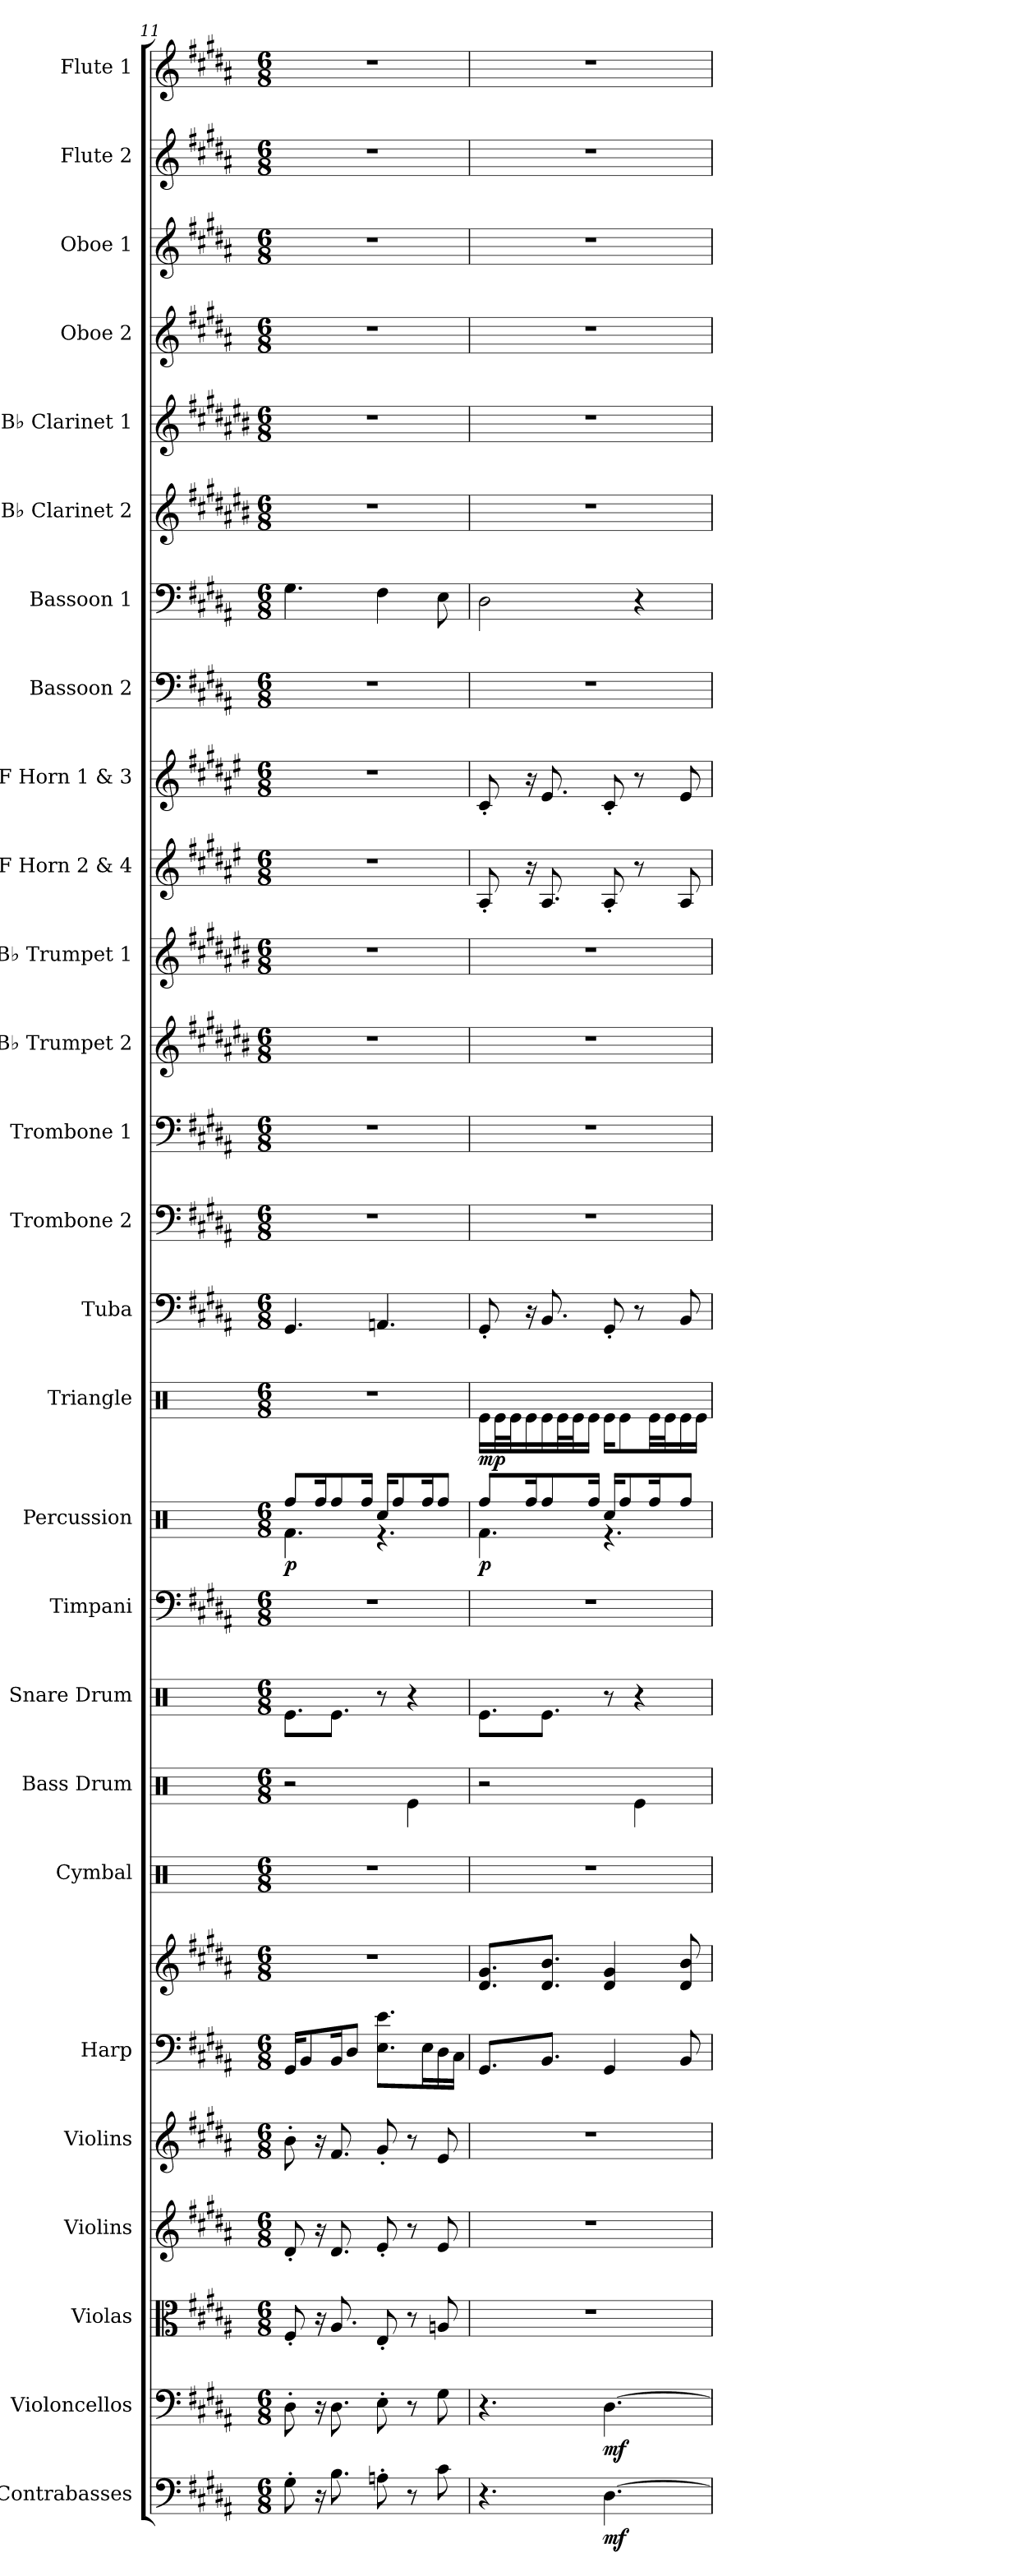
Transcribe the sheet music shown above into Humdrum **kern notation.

**kern	**dynam	**kern	**dynam	**kern	**kern	**kern	**kern	**kern	**kern	**kern	**kern	**kern	**kern	**dynam	**kern	**dynam	**kern	**kern	**kern	**kern	**kern	**kern	**kern	**kern	**kern	**kern	**kern	**kern	**kern	**kern	**kern
*part27	*part27	*part26	*part26	*part25	*part24	*part23	*part22	*part22	*part21	*part20	*part19	*part18	*part17	*part17	*part16	*part16	*part15	*part14	*part13	*part12	*part11	*part10	*part9	*part8	*part7	*part6	*part5	*part4	*part3	*part2	*part1
*staff28	*staff28	*staff27	*staff27	*staff26	*staff25	*staff24	*staff23	*staff22	*staff21	*staff20	*staff19	*staff18	*staff17	*staff17	*staff16	*staff16	*staff15	*staff14	*staff13	*staff12	*staff11	*staff10	*staff9	*staff8	*staff7	*staff6	*staff5	*staff4	*staff3	*staff2	*staff1
*I"Contrabasses	*	*I"Violoncellos	*	*I"Violas	*I"Violins	*I"Violins	*I"Harp	*	*I"Cymbal	*I"Bass Drum	*I"Snare Drum	*I"Timpani	*I"Percussion	*	*I"Triangle	*	*I"Tuba	*I"Trombone 2	*I"Trombone 1	*I"B♭ Trumpet 2	*I"B♭ Trumpet 1	*I"F Horn 2 &amp; 4	*I"F Horn 1 &amp; 3	*I"Bassoon 2	*I"Bassoon 1	*I"B♭ Clarinet 2	*I"B♭ Clarinet 1	*I"Oboe 2	*I"Oboe 1	*I"Flute 2	*I"Flute 1
*I'Cbs.	*	*I'Vcs.	*	*I'Vlas.	*I'Vlns.	*I'Vlns.	*I'Hrp.	*	*I'Cym.	*I'B. Dr.	*I'Sn. Dr.	*I'Timp.	*I'Perc.	*	*I'Trgl.	*	*I'Tba.	*I'Tbn. 2	*I'Tbn. 1	*I'B♭ Tpt. 2	*I'B♭ Tpt. 1	*I'F Hn. 2 4	*I'F Hn. 1 3	*I'Bsn. 2	*I'Bsn. 1	*I'B♭ Cl. 2	*I'B♭ Cl. 1	*I'Ob. 2	*I'Ob. 1	*I'Fl. 2	*I'Fl. 1
*clefF4	*	*clefF4	*	*clefC3	*clefG2	*clefG2	*clefF4	*clefG2	*clefX	*clefX	*clefX	*clefF4	*clefX	*	*clefX	*	*clefF4	*clefF4	*clefF4	*clefG2	*clefG2	*clefG2	*clefG2	*clefF4	*clefF4	*clefG2	*clefG2	*clefG2	*clefG2	*clefG2	*clefG2
*ITrd7c12	*	*	*	*	*	*	*	*	*	*	*	*	*	*	*	*	*	*	*	*ITrd1c2	*ITrd1c2	*ITrd4c7	*ITrd4c7	*	*	*ITrd1c2	*ITrd1c2	*	*	*	*
*k[f#c#g#d#a#]	*	*k[f#c#g#d#a#]	*	*k[f#c#g#d#a#]	*k[f#c#g#d#a#]	*k[f#c#g#d#a#]	*k[f#c#g#d#a#]	*k[f#c#g#d#a#]	*k[]	*k[]	*k[]	*k[f#c#g#d#a#]	*k[]	*	*k[]	*	*k[f#c#g#d#a#]	*k[f#c#g#d#a#]	*k[f#c#g#d#a#]	*k[f#c#g#d#a#]	*k[f#c#g#d#a#]	*k[f#c#g#d#a#]	*k[f#c#g#d#a#]	*k[f#c#g#d#a#]	*k[f#c#g#d#a#]	*k[f#c#g#d#a#]	*k[f#c#g#d#a#]	*k[f#c#g#d#a#]	*k[f#c#g#d#a#]	*k[f#c#g#d#a#]	*k[f#c#g#d#a#]
*M6/8	*	*M6/8	*	*M6/8	*M6/8	*M6/8	*M6/8	*M6/8	*M6/8	*M6/8	*M6/8	*M6/8	*M6/8	*	*M6/8	*	*M6/8	*M6/8	*M6/8	*M6/8	*M6/8	*M6/8	*M6/8	*M6/8	*M6/8	*M6/8	*M6/8	*M6/8	*M6/8	*M6/8	*M6/8
=11	=11	=11	=11	=11	=11	=11	=11	=11	=11	=11	=11	=11	=11	=11	=11	=11	=11	=11	=11	=11	=11	=11	=11	=11	=11	=11	=11	=11	=11	=11	=11
*	*	*	*	*	*	*	*	*	*	*	*	*	*^	*	*	*	*	*	*	*	*	*	*	*	*	*	*	*	*	*	*
!	!	!	!	!	!	!	!	!	!	!	!	!	!	!	!LO:DY:b	!	!	!	!	!	!	!	!	!	!	!	!	!	!	!	!	!
8GG#'\	.	8D#'\	.	8F#'/	8d#'/	8b'\	16GG#/KL	2.r	2.r	2r	8.Re\L	2.r	8Rff/L	4.Rf\	p	2.r	.	4.GG#/	2.r	2.r	2.r	2.r	2.r	2.r	2.r	4.G#\	2.r	2.r	2.r	2.r	2.r	2.r
.	.	.	.	.	.	.	8BB/	.	.	.	.	.	.	.	.	.	.	.	.	.	.	.	.	.	.	.	.	.	.	.	.	.
16r	.	16r	.	16r	16r	16r	.	.	.	.	.	.	16Rff/K	.	.	.	.	.	.	.	.	.	.	.	.	.	.	.	.	.	.	.
8.BB\	.	8.D#\	.	8.A#/	8.d#/	8.f#/	16BB/K	.	.	.	8.Re\J	.	8Rff/	.	.	.	.	.	.	.	.	.	.	.	.	.	.	.	.	.	.	.
.	.	.	.	.	.	.	8D#/J	.	.	.	.	.	.	.	.	.	.	.	.	.	.	.	.	.	.	.	.	.	.	.	.	.
.	.	.	.	.	.	.	.	.	.	.	.	.	16Rff/Jk	.	.	.	.	.	.	.	.	.	.	.	.	.	.	.	.	.	.	.
8AAn'\	.	8E'\	.	8E'/	8e'/	8g#'/	8.E\ 8.e\L	.	.	.	8r	.	16Rcc/KL	4.r	.	.	.	4.AAn/	.	.	.	.	.	.	.	4F#\	.	.	.	.	.	.
.	.	.	.	.	.	.	.	.	.	.	.	.	8Rff/	.	.	.	.	.	.	.	.	.	.	.	.	.	.	.	.	.	.	.
8r	.	8r	.	8r	8r	8r	.	.	.	4Re\	4r	.	.	.	.	.	.	.	.	.	.	.	.	.	.	.	.	.	.	.	.	.
.	.	.	.	.	.	.	16E\L	.	.	.	.	.	16Rff/K	.	.	.	.	.	.	.	.	.	.	.	.	.	.	.	.	.	.	.
8C#\	.	8G#\	.	8An/	8e/	8e/	16D#\	.	.	.	.	.	8Rff/J	.	.	.	.	.	.	.	.	.	.	.	.	8E\	.	.	.	.	.	.
.	.	.	.	.	.	.	16C#\JJ	.	.	.	.	.	.	.	.	.	.	.	.	.	.	.	.	.	.	.	.	.	.	.	.	.
=12	=12	=12	=12	=12	=12	=12	=12	=12	=12	=12	=12	=12	=12	=12	=12	=12	=12	=12	=12	=12	=12	=12	=12	=12	=12	=12	=12	=12	=12	=12	=12	=12
!	!	!	!	!	!	!	!	!	!	!	!	!	!	!	!LO:DY:b	!	!LO:DY:b	!	!	!	!	!	!	!	!	!	!	!	!	!	!	!
4.r	.	4.r	.	2.r	2.r	2.r	8.GG#/L	8.d#/ 8.g#/L	2.r	2r	8.Re\L	2.r	8Rff/L	4.Rf\	p	16Re\LL	mp	8GG#'/	2.r	2.r	2.r	2.r	8D#'/	8F#'/	2.r	2D#\	2.r	2.r	2.r	2.r	2.r	2.r
.	.	.	.	.	.	.	.	.	.	.	.	.	.	.	.	32Re\L	.	.	.	.	.	.	.	.	.	.	.	.	.	.	.	.
.	.	.	.	.	.	.	.	.	.	.	.	.	.	.	.	32Re\J	.	.	.	.	.	.	.	.	.	.	.	.	.	.	.	.
.	.	.	.	.	.	.	.	.	.	.	.	.	16Rff/K	.	.	16Re\	.	16r	.	.	.	.	16r	16r	.	.	.	.	.	.	.	.
.	.	.	.	.	.	.	8.BB/J	8.d#/ 8.b/J	.	.	8.Re\J	.	8Rff/	.	.	16Re\	.	8.BB/	.	.	.	.	8.D#/	8.A#/	.	.	.	.	.	.	.	.
.	.	.	.	.	.	.	.	.	.	.	.	.	.	.	.	32Re\L	.	.	.	.	.	.	.	.	.	.	.	.	.	.	.	.
.	.	.	.	.	.	.	.	.	.	.	.	.	.	.	.	32Re\J	.	.	.	.	.	.	.	.	.	.	.	.	.	.	.	.
.	.	.	.	.	.	.	.	.	.	.	.	.	16Rff/Jk	.	.	16Re\JJ	.	.	.	.	.	.	.	.	.	.	.	.	.	.	.	.
!	!LO:DY:b	!	!LO:DY:b	!	!	!	!	!	!	!	!	!	!	!	!	!	!	!	!	!	!	!	!	!	!	!	!	!	!	!	!	!
[4.DD#\	mf	[4.D#\	mf	.	.	.	4GG#/	4d#/ 4g#/	.	.	8r	.	16Rcc/KL	4.r	.	16Re\KL	.	8GG#'/	.	.	.	.	8D#'/	8F#'/	.	.	.	.	.	.	.	.
.	.	.	.	.	.	.	.	.	.	.	.	.	8Rff/	.	.	8Re\	.	.	.	.	.	.	.	.	.	.	.	.	.	.	.	.
.	.	.	.	.	.	.	.	.	.	4Re\	4r	.	.	.	.	.	.	8r	.	.	.	.	8r	8r	.	4r	.	.	.	.	.	.
.	.	.	.	.	.	.	.	.	.	.	.	.	16Rff/K	.	.	32Re\LL	.	.	.	.	.	.	.	.	.	.	.	.	.	.	.	.
.	.	.	.	.	.	.	.	.	.	.	.	.	.	.	.	32Re\J	.	.	.	.	.	.	.	.	.	.	.	.	.	.	.	.
.	.	.	.	.	.	.	8BB/	8d#/ 8b/	.	.	.	.	8Rff/J	.	.	16Re\	.	8BB/	.	.	.	.	8D#/	8A#/	.	.	.	.	.	.	.	.
.	.	.	.	.	.	.	.	.	.	.	.	.	.	.	.	16Re\JJ	.	.	.	.	.	.	.	.	.	.	.	.	.	.	.	.
*	*	*	*	*	*	*	*	*	*	*	*	*	*v	*v	*	*	*	*	*	*	*	*	*	*	*	*	*	*	*	*	*	*
=	=	=	=	=	=	=	=	=	=	=	=	=	=	=	=	=	=	=	=	=	=	=	=	=	=	=	=	=	=	=	=
*-	*-	*-	*-	*-	*-	*-	*-	*-	*-	*-	*-	*-	*-	*-	*-	*-	*-	*-	*-	*-	*-	*-	*-	*-	*-	*-	*-	*-	*-	*-	*-
